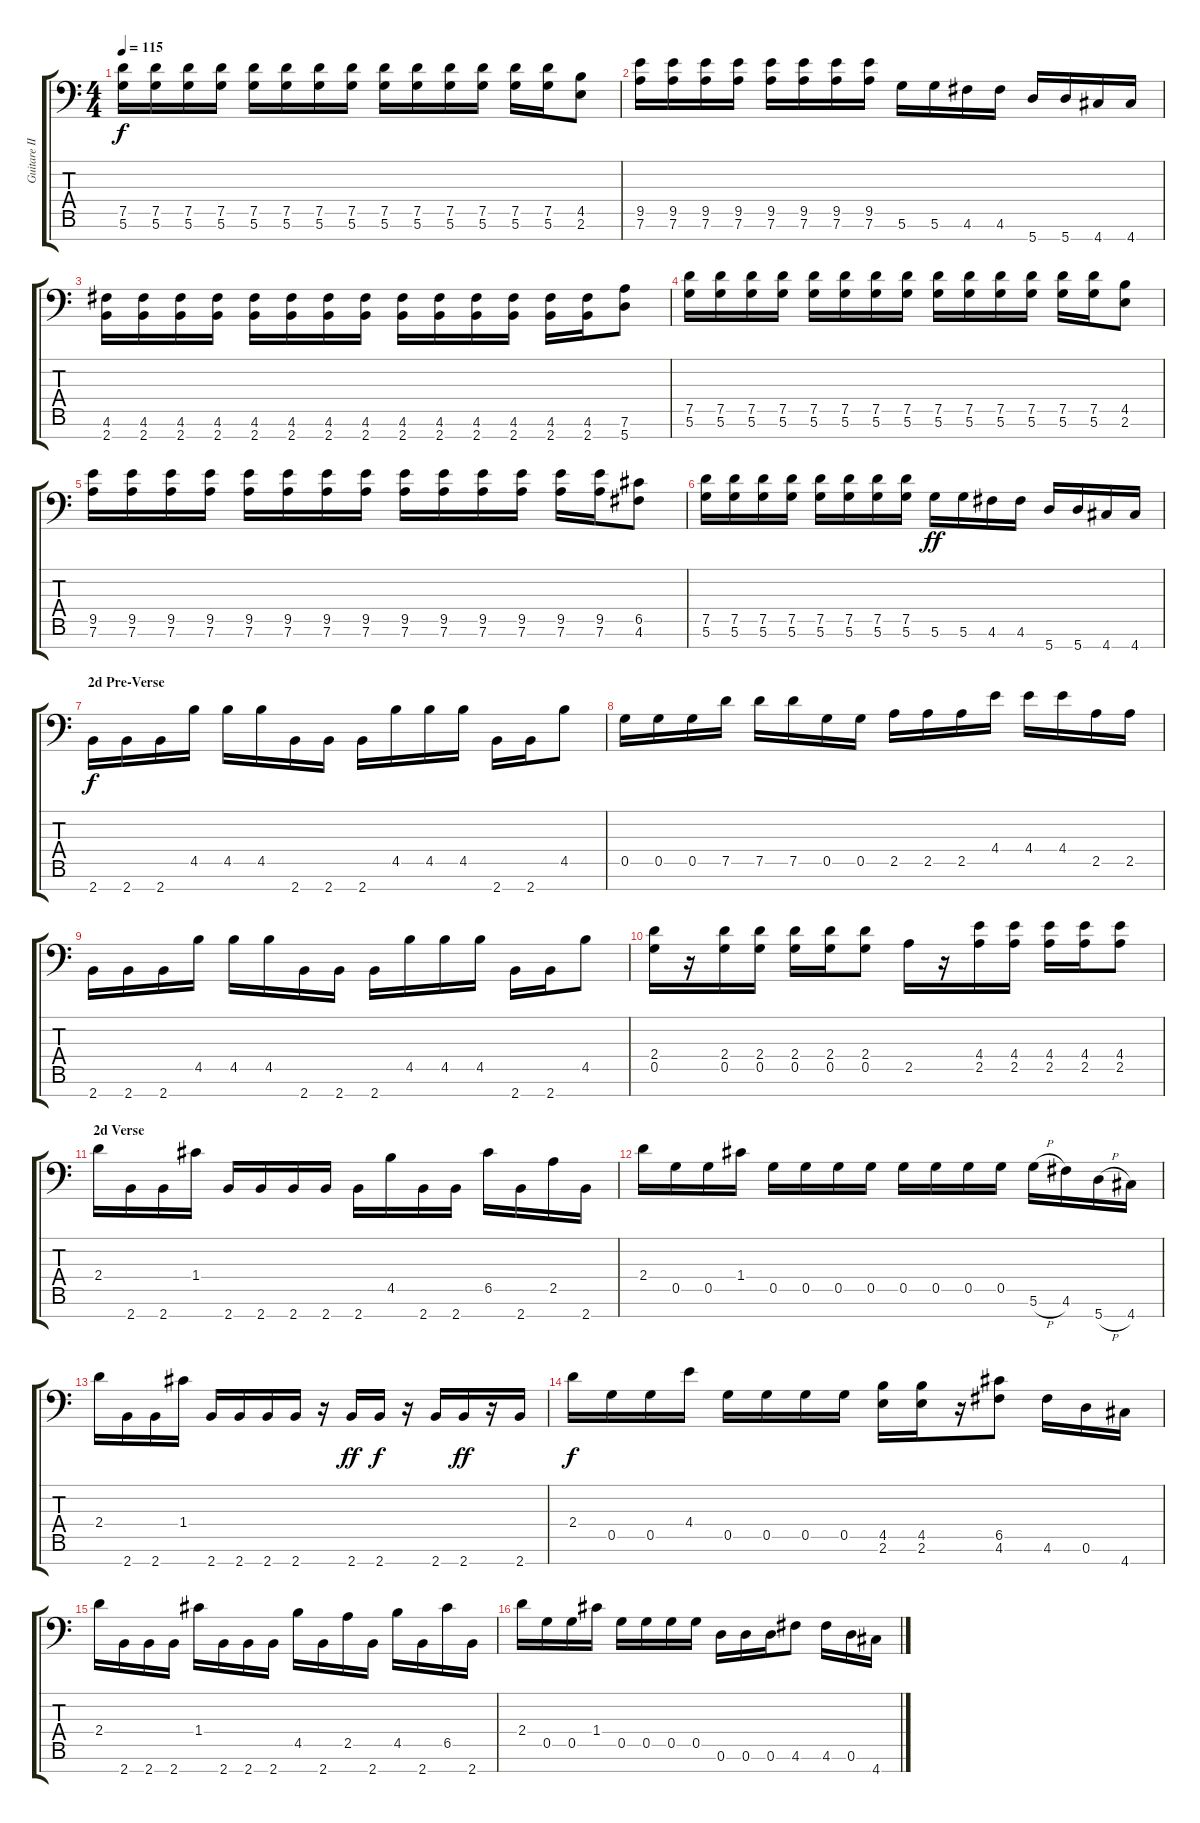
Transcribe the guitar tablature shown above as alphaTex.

\track ("Guitare II" "Guitare II") {instrument distortionguitar}
\staff {score tabs}
\tuning (D4 A3 F3 C3 G2 D2 A1) {hide}
\ts (4 4)
\tempo 115
\clef f4
\ks c
(7.5 5.6).16{dy f} (7.5 5.6).16 (7.5 5.6).16 (7.5 5.6).16 (7.5 5.6).16 (7.5 5.6).16 (7.5 5.6).16 (7.5 5.6).16 (7.5 5.6).16 (7.5 5.6).16 (7.5 5.6).16 (7.5 5.6).16 (7.5 5.6).16 (7.5 5.6).16 (4.5 2.6).8 |
(9.5 7.6).16 (9.5 7.6).16 (9.5 7.6).16 (9.5 7.6).16 (9.5 7.6).16 (9.5 7.6).16 (9.5 7.6).16 (9.5 7.6).16 5.6.16 5.6.16 4.6.16 4.6.16 5.7.16 5.7.16 4.7.16 4.7.16 |
(4.6 2.7).16 (4.6 2.7).16 (4.6 2.7).16 (4.6 2.7).16 (4.6 2.7).16 (4.6 2.7).16 (4.6 2.7).16 (4.6 2.7).16 (4.6 2.7).16 (4.6 2.7).16 (4.6 2.7).16 (4.6 2.7).16 (4.6 2.7).16 (4.6 2.7).16 (7.6 5.7).8 |
(7.5 5.6).16 (7.5 5.6).16 (7.5 5.6).16 (7.5 5.6).16 (7.5 5.6).16 (7.5 5.6).16 (7.5 5.6).16 (7.5 5.6).16 (7.5 5.6).16 (7.5 5.6).16 (7.5 5.6).16 (7.5 5.6).16 (7.5 5.6).16 (7.5 5.6).16 (4.5 2.6).8 |
(9.5 7.6).16 (9.5 7.6).16 (9.5 7.6).16 (9.5 7.6).16 (9.5 7.6).16 (9.5 7.6).16 (9.5 7.6).16 (9.5 7.6).16 (9.5 7.6).16 (9.5 7.6).16 (9.5 7.6).16 (9.5 7.6).16 (9.5 7.6).16 (9.5 7.6).16 (6.5 4.6).8 |
(7.5 5.6).16 (7.5 5.6).16 (7.5 5.6).16 (7.5 5.6).16 (7.5 5.6).16 (7.5 5.6).16 (7.5 5.6).16 (7.5 5.6).16 5.6.16{dy ff} 5.6.16 4.6.16 4.6.16 5.7.16 5.7.16 4.7.16 4.7.16 |
\section ("" "2d Pre-Verse")
2.7.16{dy f} 2.7.16 2.7.16 4.5.16 4.5.16 4.5.16 2.7.16 2.7.16 2.7.16 4.5.16 4.5.16 4.5.16 2.7.16 2.7.16 4.5.8 |
0.5.16 0.5.16 0.5.16 7.5.16 7.5.16 7.5.16 0.5.16 0.5.16 2.5.16 2.5.16 2.5.16 4.4.16 4.4.16 4.4.16 2.5.16 2.5.16 |
2.7.16 2.7.16 2.7.16 4.5.16 4.5.16 4.5.16 2.7.16 2.7.16 2.7.16 4.5.16 4.5.16 4.5.16 2.7.16 2.7.16 4.5.8 |
(2.4 0.5).16 r.16 (2.4 0.5).16 (2.4 0.5).16 (2.4 0.5).16 (2.4 0.5).16 (2.4 0.5).8 2.5.16 r.16 (4.4 2.5).16 (4.4 2.5).16 (4.4 2.5).16 (4.4 2.5).16 (4.4 2.5).8 |
\section ("" "2d Verse")
2.4.16 2.7.16 2.7.16 1.4.16 2.7.16 2.7.16 2.7.16 2.7.16 2.7.16 4.5.16 2.7.16 2.7.16 6.5.16 2.7.16 2.5.16 2.7.16 |
2.4.16 0.5.16 0.5.16 1.4.16 0.5.16 0.5.16 0.5.16 0.5.16 0.5.16 0.5.16 0.5.16 0.5.16 5.6{h}.16 4.6.16 5.7{h}.16 4.7.16 |
2.4.16 2.7.16 2.7.16 1.4.16 2.7.16 2.7.16 2.7.16 2.7.16 r.16 2.7.16{dy ff} 2.7.16{dy f} r.16 2.7.16 2.7.16{dy ff} r.16 2.7.16 |
2.4.16{dy f} 0.5.16 0.5.16 4.4.16 0.5.16 0.5.16 0.5.16 0.5.16 (4.5 2.6).16 (4.5 2.6).16 r.16 (6.5 4.6).8 4.6.16 0.6.16 4.7.16 |
2.4.16 2.7.16 2.7.16 2.7.16 1.4.16 2.7.16 2.7.16 2.7.16 4.5.16 2.7.16 2.5.16 2.7.16 4.5.16 2.7.16 6.5.16 2.7.16 |
2.4.16 0.5.16 0.5.16 1.4.16 0.5.16 0.5.16 0.5.16 0.5.16 0.6.16 0.6.16 0.6.16 4.6.8 4.6.16 0.6.16 4.7.16
